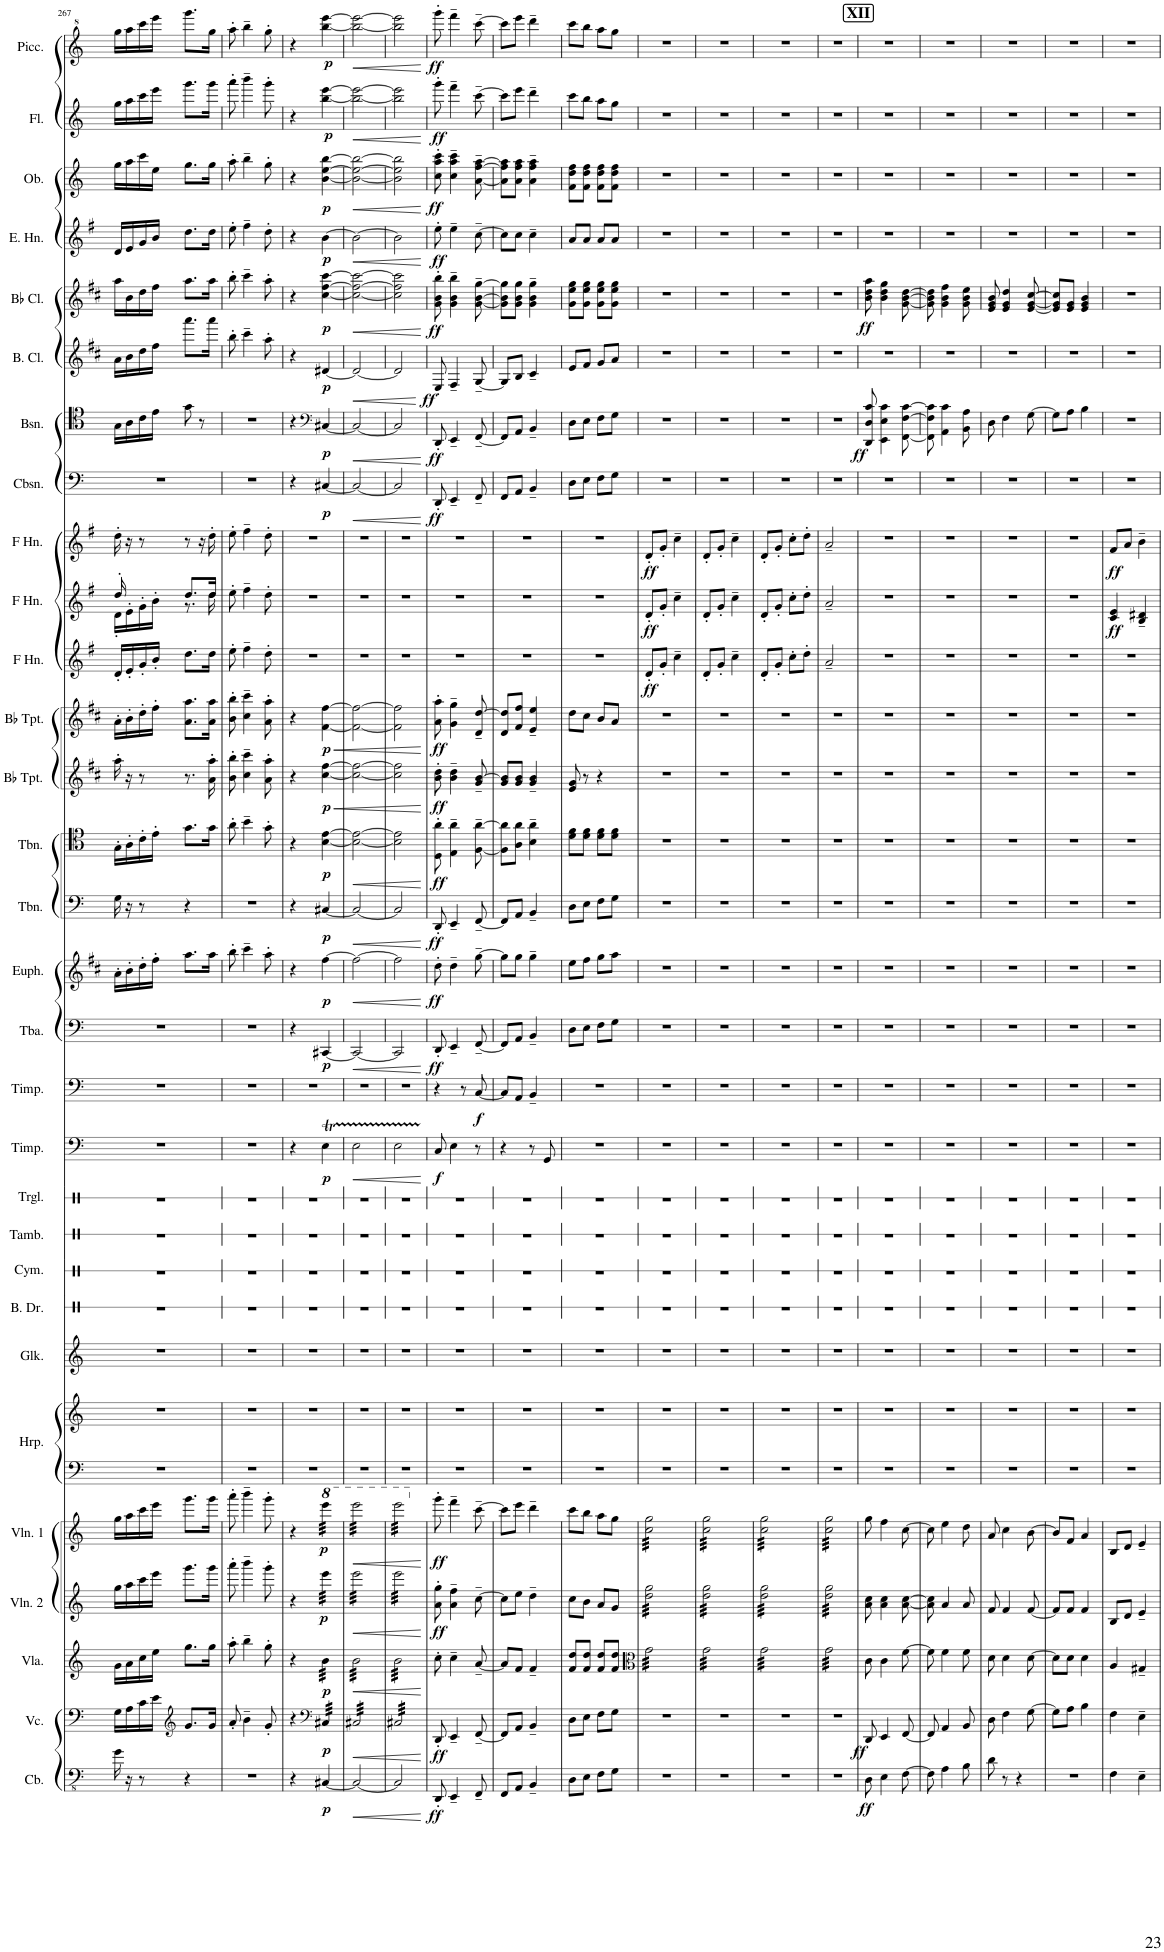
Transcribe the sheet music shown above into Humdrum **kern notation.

**kern	**dynam	**kern	**dynam	**kern	**dynam	**kern	**dynam	**kern	**dynam	**kern	**kern	**kern	**kern	**kern	**kern	**kern	**kern	**dynam	**kern	**dynam	**kern	**dynam	**kern	**dynam	**kern	**dynam	**kern	**dynam	**kern	**dynam	**kern	**dynam	**kern	**dynam	**kern	**dynam	**kern	**dynam	**kern	**dynam	**kern	**dynam	**kern	**dynam	**kern	**dynam	**kern	**dynam	**kern	**dynam	**kern	**dynam	**kern	**dynam
*part30	*part30	*part29	*part29	*part28	*part28	*part27	*part27	*part26	*part26	*part25	*part25	*part24	*part23	*part22	*part21	*part20	*part19	*part19	*part18	*part18	*part17	*part17	*part16	*part16	*part15	*part15	*part14	*part14	*part13	*part13	*part12	*part12	*part11	*part11	*part10	*part10	*part9	*part9	*part8	*part8	*part7	*part7	*part6	*part6	*part5	*part5	*part4	*part4	*part3	*part3	*part2	*part2	*part1	*part1
*staff31	*staff31	*staff30	*staff30	*staff29	*staff29	*staff28	*staff28	*staff27	*staff27	*staff26	*staff25	*staff24	*staff23	*staff22	*staff21	*staff20	*staff19	*staff19	*staff18	*staff18	*staff17	*staff17	*staff16	*staff16	*staff15	*staff15	*staff14	*staff14	*staff13	*staff13	*staff12	*staff12	*staff11	*staff11	*staff10	*staff10	*staff9	*staff9	*staff8	*staff8	*staff7	*staff7	*staff6	*staff6	*staff5	*staff5	*staff4	*staff4	*staff3	*staff3	*staff2	*staff2	*staff1	*staff1
*I"Contrabass	*	*I"Violoncellos	*	*I"Violas	*	*I"Violins 2	*	*I"Violins 1	*	*I"Harps	*	*I"Glockenspiel	*I"Bass Drum	*I"Cymbal	*I"Tambourine	*I"Triangle	*I"Timpani	*	*I"Timpani	*	*I"Tuba	*	*I"Euphonium	*	*I"Bass Trombone	*	*I"Tenor Trombones	*	*I"Bb Trumpet III IV	*	*I"Bb Trumpet I II	*	*I"F Horn V VI	*	*I"F Horn III IV	*	*I"F Horn I II	*	*I"Contrabassoon	*	*I"Bassoons	*	*I"Bass Clarinet	*	*I"Bb Clarinets	*	*I"English Horn	*	*I"Oboes	*	*I"Flutes	*	*I"Piccolos	*
*I'Cb.	*	*I'Vc.	*	*I'Vla.	*	*I'Vln. 2	*	*I'Vln. 1	*	*I'Hrp.	*	*I'Glk.	*I'B. Dr.	*I'Cym.	*I'Tamb.	*I'Trgl.	*I'Timp.	*	*I'Timp.	*	*I'Tba.	*	*I'Euph.	*	*I'Tbn.	*	*I'Tbn.	*	*I'Bb Tpt.	*	*I'Bb Tpt.	*	*I'F Hn.	*	*I'F Hn.	*	*I'F Hn.	*	*I'Cbsn.	*	*I'Bsn.	*	*I'B. Cl.	*	*I'Bb Cl.	*	*I'E. Hn.	*	*I'Ob.	*	*I'Fl.	*	*I'Picc.	*
!!LO:PB:g=z
*clefFv4	*	*clefF4	*	*clefG2	*	*clefG2	*	*clefG2	*	*clefF4	*clefG2	*clefG2	*clefX	*clefX	*clefX	*clefX	*clefF4	*	*clefF4	*	*clefF4	*	*clefG2	*	*clefF4	*	*clefC4	*	*clefG2	*	*clefG2	*	*clefG2	*	*clefG2	*	*clefG2	*	*clefF4	*	*clefC4	*	*clefG2	*	*clefG2	*	*clefG2	*	*clefG2	*	*clefG2	*	*clefG^2	*
*Trd7c12	*	*	*	*	*	*	*	*	*	*	*	*Trd-14c-24	*	*	*	*	*	*	*	*	*	*	*Trd8c14	*	*	*	*	*	*Trd1c2	*	*Trd1c2	*	*Trd4c7	*	*Trd4c7	*	*Trd4c7	*	*Trd7c12	*	*	*	*Trd8c14	*	*Trd1c2	*	*Trd4c7	*	*	*	*	*	*Trd-7c-12	*
*k[]	*	*k[]	*	*k[]	*	*k[]	*	*k[]	*	*k[]	*k[]	*k[]	*k[]	*k[]	*k[]	*k[]	*k[]	*	*k[]	*	*k[]	*	*k[f#c#]	*	*k[]	*	*k[]	*	*k[f#c#]	*	*k[f#c#]	*	*k[f#]	*	*k[f#]	*	*k[f#]	*	*k[]	*	*k[]	*	*k[f#c#]	*	*k[f#c#]	*	*k[f#]	*	*k[]	*	*k[]	*	*k[]	*
*M2/4	*	*M2/4	*	*M2/4	*	*M2/4	*	*M2/4	*	*M2/4	*M2/4	*M2/4	*M2/4	*M2/4	*M2/4	*M2/4	*M2/4	*	*M2/4	*	*M2/4	*	*M2/4	*	*M2/4	*	*M2/4	*	*M2/4	*	*M2/4	*	*M2/4	*	*M2/4	*	*M2/4	*	*M2/4	*	*M2/4	*	*M2/4	*	*M2/4	*	*M2/4	*	*M2/4	*	*M2/4	*	*M2/4	*
=267	=267	=267	=267	=267	=267	=267	=267	=267	=267	=267	=267	=267	=267	=267	=267	=267	=267	=267	=267	=267	=267	=267	=267	=267	=267	=267	=267	=267	=267	=267	=267	=267	=267	=267	=267	=267	=267	=267	=267	=267	=267	=267	=267	=267	=267	=267	=267	=267	=267	=267	=267	=267	=267	=267
*	*	*	*	*	*	*	*	*	*	*	*	*	*	*	*	*	*	*	*	*	*	*	*	*	*	*	*	*	*	*	*	*	*	*	*^	*	*	*	*	*	*	*	*	*	*	*	*	*	*	*	*	*	*	*
16G\	.	16G\LL	.	16g\LL	.	16gg\LL	.	16gg\LL	.	2r	2r	2r	2r	2r	2r	2r	2r	.	2r	.	2r	.	16a'\LL	.	16G\	.	16G'\LL	.	16aa'\	.	16a'\LL	.	16d'/LL	.	16d'\LL	16dd'/	.	16dd'\	.	2r	.	16G\LL	.	16a\LL	.	16aa\LL	.	16d/LL	.	16gg\LL	.	16gg\LL	.	16ggg\LL	.
16r	.	16A\	.	16a\	.	16aa\	.	16aa\	.	.	.	.	.	.	.	.	.	.	.	.	.	.	16b'\	.	16r	.	16A'\	.	16r	.	16b'\	.	16e'/	.	16e'\	8.ryy	.	16r	.	.	.	16A\	.	16b\	.	16b\	.	16e/	.	16aa\	.	16aa\	.	16aaa\	.
8r	.	16c\	.	16cc\	.	16ccc\	.	16ccc\	.	.	.	.	.	.	.	.	.	.	.	.	.	.	16dd'\	.	8r	.	16c'\	.	8r	.	16dd'\	.	16g'/	.	16g'\	.	.	8r	.	.	.	16c\	.	16dd\	.	16dd\	.	16g/	.	16ccc\	.	16ccc\	.	16cccc\	.
.	.	16e\JJ	.	16ee\JJ	.	16eee\JJ	.	16eee\JJ	.	.	.	.	.	.	.	.	.	.	.	.	.	.	16ff#'\JJ	.	.	.	16e'\JJ	.	.	.	16ff#'\JJ	.	16b'/JJ	.	16b'\JJ	.	.	.	.	.	.	16e\JJ	.	16ff#\JJ	.	16ff#\JJ	.	16b/JJ	.	16ee\JJ	.	16eee\JJ	.	16eeee\JJ	.
*	*	*clefG2	*	*	*	*	*	*	*	*	*	*	*	*	*	*	*	*	*	*	*	*	*	*	*	*	*	*	*	*	*	*	*	*	*	*	*	*	*	*	*	*	*	*	*	*	*	*	*	*	*	*	*	*	*
4r	.	8.g/L	.	8.gg\L	.	8.ggg\L	.	8.ggg\L	.	.	.	.	.	.	.	.	.	.	.	.	.	.	8.aa\L	.	4r	.	8.g\L	.	8.r	.	8.a\ 8.aa\L	.	8.dd\L	.	8.dd/L	8.r	.	8r	.	.	.	8g\	.	8.aaa\L	.	8.aa\L	.	8.dd\L	.	8.gg\L	.	8.ggg\L	.	8.gggg\L	.
.	.	.	.	.	.	.	.	.	.	.	.	.	.	.	.	.	.	.	.	.	.	.	.	.	.	.	.	.	.	.	.	.	.	.	.	.	.	16r	.	.	.	8r	.	.	.	.	.	.	.	.	.	.	.	.	.
.	.	16g/Jk	.	16gg\Jk	.	16ggg\Jk	.	16ggg\Jk	.	.	.	.	.	.	.	.	.	.	.	.	.	.	16aa\Jk	.	.	.	16g\Jk	.	16a\' 16aa\'	.	16a\ 16aa\Jk	.	16dd\Jk	.	16dd/Jk	16dd\	.	16dd'\	.	.	.	.	.	16aaa\Jk	.	16aa\Jk	.	16dd\Jk	.	16gg\Jk	.	16ggg\Jk	.	16ggg\Jk	.
*	*	*	*	*	*	*	*	*	*	*	*	*	*	*	*	*	*	*	*	*	*	*	*	*	*	*	*	*	*	*	*	*	*	*	*v	*v	*	*	*	*	*	*	*	*	*	*	*	*	*	*	*	*	*	*	*
=268	=268	=268	=268	=268	=268	=268	=268	=268	=268	=268	=268	=268	=268	=268	=268	=268	=268	=268	=268	=268	=268	=268	=268	=268	=268	=268	=268	=268	=268	=268	=268	=268	=268	=268	=268	=268	=268	=268	=268	=268	=268	=268	=268	=268	=268	=268	=268	=268	=268	=268	=268	=268	=268	=268
2r	.	8a'/	.	8aa'\	.	8aaa'\	.	8aaa'\	.	2r	2r	2r	2r	2r	2r	2r	2r	.	2r	.	2r	.	8bb'\	.	2r	.	8a'\	.	8b\' 8bb\'	.	8b\' 8bb\'	.	8ee'\	.	8ee'\	.	8ee'\	.	2r	.	2r	.	8bb'\	.	8bb'\	.	8ee'\	.	8aa'\	.	8aaa'\	.	8aaa'\	.
.	.	4b~\	.	4bb~\	.	4bbb~\	.	4bbb~\	.	.	.	.	.	.	.	.	.	.	.	.	.	.	4ccc#~\	.	.	.	4b~\	.	4cc#\~ 4ccc#\~	.	4cc#\~ 4ccc#\~	.	4ff#~\	.	4ff#~\	.	4ff#~\	.	.	.	.	.	4ccc#~\	.	4ccc#~\	.	4ff#~\	.	4bb~\	.	4bbb~\	.	4bbb~\	.
.	.	8g'/	.	8gg'\	.	8ggg'\	.	8ggg'\	.	.	.	.	.	.	.	.	.	.	.	.	.	.	8aa'\	.	.	.	8g'\	.	8a\' 8aa\'	.	8a\' 8aa\'	.	8dd'\	.	8dd'\	.	8dd'\	.	.	.	.	.	8aa'\	.	8aa'\	.	8dd'\	.	8gg'\	.	8ggg'\	.	8ggg'\	.
=269	=269	=269	=269	=269	=269	=269	=269	=269	=269	=269	=269	=269	=269	=269	=269	=269	=269	=269	=269	=269	=269	=269	=269	=269	=269	=269	=269	=269	=269	=269	=269	=269	=269	=269	=269	=269	=269	=269	=269	=269	=269	=269	=269	=269	=269	=269	=269	=269	=269	=269	=269	=269	=269	=269
4r	.	4r	.	4r	.	4r	.	4r	.	2r	2r	2r	2r	2r	2r	2r	4r	.	2r	.	4r	.	4r	.	4r	.	4r	.	4r	.	4r	.	2r	.	2r	.	2r	.	4r	.	4r	.	4r	.	4r	.	4r	.	4r	.	4r	.	4r	.
*	*	*clefF4	*	*	*	*	*	*	*	*	*	*	*	*	*	*	*	*	*	*	*	*	*	*	*	*	*	*	*	*	*	*	*	*	*	*	*	*	*	*	*clefF4	*	*	*	*	*	*	*	*	*	*	*	*	*
*	*	*	*	*	*	*	*	*8va	*	*	*	*	*	*	*	*	*	*	*	*	*	*	*	*	*	*	*	*	*	*	*	*	*	*	*	*	*	*	*	*	*	*	*	*	*	*	*	*	*	*	*	*	*	*
!	!LO:DY:b	!	!LO:DY:b	!	!LO:DY:b	!	!LO:DY:b	!	!LO:DY:b	!	!	!	!	!	!	!	!	!LO:DY:b	!	!	!	!LO:DY:b	!	!LO:DY:b	!	!LO:DY:b	!	!LO:DY:b	!	!LO:HP:b	!	!LO:HP:b	!	!	!	!	!	!	!	!	!	!	!	!	!	!	!	!	!	!	!	!	!	!
!	!	!	!	!	!	!	!	!	!	!	!	!	!	!	!	!	!	!	!	!	!	!	!	!	!	!	!	!	!	!LO:DY:n=1:b	!	!LO:DY:n=1:b	!	!	!	!	!	!	!	!LO:DY:b	!	!LO:DY:b	!	!LO:DY:b	!	!LO:DY:b	!	!LO:DY:b	!	!LO:DY:b	!	!LO:DY:b	!	!LO:DY:b
*	*	*tremolo	*	*	*	*	*	*	*	*	*	*	*	*	*	*	*	*	*	*	*	*	*	*	*	*	*	*	*	*	*	*	*	*	*	*	*	*	*	*	*	*	*	*	*	*	*	*	*	*	*	*	*	*
*	*	*	*	*tremolo	*	*	*	*	*	*	*	*	*	*	*	*	*	*	*	*	*	*	*	*	*	*	*	*	*	*	*	*	*	*	*	*	*	*	*	*	*	*	*	*	*	*	*	*	*	*	*	*	*	*
*	*	*	*	*	*	*tremolo	*	*	*	*	*	*	*	*	*	*	*	*	*	*	*	*	*	*	*	*	*	*	*	*	*	*	*	*	*	*	*	*	*	*	*	*	*	*	*	*	*	*	*	*	*	*	*	*
*	*	*	*	*	*	*	*	*tremolo	*	*	*	*	*	*	*	*	*	*	*	*	*	*	*	*	*	*	*	*	*	*	*	*	*	*	*	*	*	*	*	*	*	*	*	*	*	*	*	*	*	*	*	*	*	*
[4CC#X/	p	32C#X/LLL	p	32b\LLL	p	32eee\LLL	p	32eeee\LLL	p	.	.	.	.	.	.	.	4Et\	p	.	.	[4CC#X/	p	[4ff#\	p	[4C#X/	p	[4B\ [4e\	p	[4cc#\ [4ff#\	< p	[4f#\ [4ff#\	< p	.	.	.	.	.	.	[4C#X/	p	[4C#X/	p	[4d#X/	p	[4cc#\ [4ff#\ [4ccc#\	p	[4b\	p	[4b\ [4ee\ [4bb\	p	[4bb\ [4eee\	p	[4bbb\ [4eeee\	p
.	.	32C#X/	.	32b\	.	32eee\	.	32eeee\	.	.	.	.	.	.	.	.	.	.	.	.	.	.	.	.	.	.	.	.	.	.	.	.	.	.	.	.	.	.	.	.	.	.	.	.	.	.	.	.	.	.	.	.	.	.
.	.	32C#X/	.	32b\	.	32eee\	.	32eeee\	.	.	.	.	.	.	.	.	.	.	.	.	.	.	.	.	.	.	.	.	.	.	.	.	.	.	.	.	.	.	.	.	.	.	.	.	.	.	.	.	.	.	.	.	.	.
.	.	32C#X/	.	32b\	.	32eee\	.	32eeee\	.	.	.	.	.	.	.	.	.	.	.	.	.	.	.	.	.	.	.	.	.	.	.	.	.	.	.	.	.	.	.	.	.	.	.	.	.	.	.	.	.	.	.	.	.	.
.	.	32C#X/	.	32b\	.	32eee\	.	32eeee\	.	.	.	.	.	.	.	.	.	.	.	.	.	.	.	.	.	.	.	.	.	.	.	.	.	.	.	.	.	.	.	.	.	.	.	.	.	.	.	.	.	.	.	.	.	.
.	.	32C#X/	.	32b\	.	32eee\	.	32eeee\	.	.	.	.	.	.	.	.	.	.	.	.	.	.	.	.	.	.	.	.	.	.	.	.	.	.	.	.	.	.	.	.	.	.	.	.	.	.	.	.	.	.	.	.	.	.
.	.	32C#X/	.	32b\	.	32eee\	.	32eeee\	.	.	.	.	.	.	.	.	.	.	.	.	.	.	.	.	.	.	.	.	.	.	.	.	.	.	.	.	.	.	.	.	.	.	.	.	.	.	.	.	.	.	.	.	.	.
.	.	32C#X/JJJ	.	32b\JJJ	.	32eee\JJJ	.	32eeee\JJJ	.	.	.	.	.	.	.	.	.	.	.	.	.	.	.	.	.	.	.	.	.	.	.	.	.	.	.	.	.	.	.	.	.	.	.	.	.	.	.	.	.	.	.	.	.	.
=270	=270	=270	=270	=270	=270	=270	=270	=270	=270	=270	=270	=270	=270	=270	=270	=270	=270	=270	=270	=270	=270	=270	=270	=270	=270	=270	=270	=270	=270	=270	=270	=270	=270	=270	=270	=270	=270	=270	=270	=270	=270	=270	=270	=270	=270	=270	=270	=270	=270	=270	=270	=270	=270	=270
!	!LO:HP:b	!	!LO:HP:b	!	!LO:HP:b	!	!LO:HP:b	!	!LO:HP:b	!	!	!	!	!	!	!	!	!LO:HP:b	!	!	!	!LO:HP:b	!	!LO:HP:b	!	!LO:HP:b	!	!LO:HP:b	!	!	!	!	!	!	!	!	!	!	!	!LO:HP:b	!	!LO:HP:b	!	!LO:HP:b	!	!LO:HP:b	!	!LO:HP:b	!	!LO:HP:b	!	!LO:HP:b	!	!LO:HP:b
2CC#/_	<	32C#X/LLL	<	32b\LLL	<	32eee\LLL	<	32eeee\LLL	<	2r	2r	2r	2r	2r	2r	2r	2E\	<	2r	.	2CC#/_	<	2ff#\_	<	2C#/_	<	2B\_ 2e\_	<	2cc#\_ 2ff#\_	.	2f#\_ 2ff#\_	.	2r	.	2r	.	2r	.	2C#/_	<	2C#/_	<	2d#/_	<	2cc#\_ 2ff#\_ 2ccc#\_	<	2b\_	<	2b\_ 2ee\_ 2bb\_	<	2bb\_ 2eee\_	<	2bbb\_ 2eeee\_	<
.	.	32C#X/	.	32b\	.	32eee\	.	32eeee\	.	.	.	.	.	.	.	.	.	.	.	.	.	.	.	.	.	.	.	.	.	.	.	.	.	.	.	.	.	.	.	.	.	.	.	.	.	.	.	.	.	.	.	.	.	.
.	.	32C#X/	.	32b\	.	32eee\	.	32eeee\	.	.	.	.	.	.	.	.	.	.	.	.	.	.	.	.	.	.	.	.	.	.	.	.	.	.	.	.	.	.	.	.	.	.	.	.	.	.	.	.	.	.	.	.	.	.
.	.	32C#X/	.	32b\	.	32eee\	.	32eeee\	.	.	.	.	.	.	.	.	.	.	.	.	.	.	.	.	.	.	.	.	.	.	.	.	.	.	.	.	.	.	.	.	.	.	.	.	.	.	.	.	.	.	.	.	.	.
.	.	32C#X/	.	32b\	.	32eee\	.	32eeee\	.	.	.	.	.	.	.	.	.	.	.	.	.	.	.	.	.	.	.	.	.	.	.	.	.	.	.	.	.	.	.	.	.	.	.	.	.	.	.	.	.	.	.	.	.	.
.	.	32C#X/	.	32b\	.	32eee\	.	32eeee\	.	.	.	.	.	.	.	.	.	.	.	.	.	.	.	.	.	.	.	.	.	.	.	.	.	.	.	.	.	.	.	.	.	.	.	.	.	.	.	.	.	.	.	.	.	.
.	.	32C#X/	.	32b\	.	32eee\	.	32eeee\	.	.	.	.	.	.	.	.	.	.	.	.	.	.	.	.	.	.	.	.	.	.	.	.	.	.	.	.	.	.	.	.	.	.	.	.	.	.	.	.	.	.	.	.	.	.
.	.	32C#X/	.	32b\	.	32eee\	.	32eeee\	.	.	.	.	.	.	.	.	.	.	.	.	.	.	.	.	.	.	.	.	.	.	.	.	.	.	.	.	.	.	.	.	.	.	.	.	.	.	.	.	.	.	.	.	.	.
.	.	32C#X/	.	32b\	.	32eee\	.	32eeee\	.	.	.	.	.	.	.	.	.	.	.	.	.	.	.	.	.	.	.	.	.	.	.	.	.	.	.	.	.	.	.	.	.	.	.	.	.	.	.	.	.	.	.	.	.	.
.	.	32C#X/	.	32b\	.	32eee\	.	32eeee\	.	.	.	.	.	.	.	.	.	.	.	.	.	.	.	.	.	.	.	.	.	.	.	.	.	.	.	.	.	.	.	.	.	.	.	.	.	.	.	.	.	.	.	.	.	.
.	.	32C#X/	.	32b\	.	32eee\	.	32eeee\	.	.	.	.	.	.	.	.	.	.	.	.	.	.	.	.	.	.	.	.	.	.	.	.	.	.	.	.	.	.	.	.	.	.	.	.	.	.	.	.	.	.	.	.	.	.
.	.	32C#X/	.	32b\	.	32eee\	.	32eeee\	.	.	.	.	.	.	.	.	.	.	.	.	.	.	.	.	.	.	.	.	.	.	.	.	.	.	.	.	.	.	.	.	.	.	.	.	.	.	.	.	.	.	.	.	.	.
.	.	32C#X/	.	32b\	.	32eee\	.	32eeee\	.	.	.	.	.	.	.	.	.	.	.	.	.	.	.	.	.	.	.	.	.	.	.	.	.	.	.	.	.	.	.	.	.	.	.	.	.	.	.	.	.	.	.	.	.	.
.	.	32C#X/	.	32b\	.	32eee\	.	32eeee\	.	.	.	.	.	.	.	.	.	.	.	.	.	.	.	.	.	.	.	.	.	.	.	.	.	.	.	.	.	.	.	.	.	.	.	.	.	.	.	.	.	.	.	.	.	.
.	.	32C#X/	.	32b\	.	32eee\	.	32eeee\	.	.	.	.	.	.	.	.	.	.	.	.	.	.	.	.	.	.	.	.	.	.	.	.	.	.	.	.	.	.	.	.	.	.	.	.	.	.	.	.	.	.	.	.	.	.
.	.	32C#X/JJJ	.	32b\JJJ	.	32eee\JJJ	.	32eeee\JJJ	.	.	.	.	.	.	.	.	.	.	.	.	.	.	.	.	.	.	.	.	.	.	.	.	.	.	.	.	.	.	.	.	.	.	.	.	.	.	.	.	.	.	.	.	.	.
=271	=271	=271	=271	=271	=271	=271	=271	=271	=271	=271	=271	=271	=271	=271	=271	=271	=271	=271	=271	=271	=271	=271	=271	=271	=271	=271	=271	=271	=271	=271	=271	=271	=271	=271	=271	=271	=271	=271	=271	=271	=271	=271	=271	=271	=271	=271	=271	=271	=271	=271	=271	=271	=271	=271
2CC#/]	.	32C#X/LLL	.	32b\LLL	.	32eee\LLL	.	32eeee\LLL	.	2r	2r	2r	2r	2r	2r	2r	2ETTT\	.	2r	.	2CC#/]	.	2ff#\]	.	2C#/]	.	2B\] 2e\]	.	2cc#\] 2ff#\]	.	2f#\] 2ff#\]	.	2r	.	2r	.	2r	.	2C#/]	.	2C#/]	.	2d#/]	.	2cc#\] 2ff#\] 2ccc#\]	.	2b\]	.	2b\] 2ee\] 2bb\]	.	2bb\] 2eee\]	.	2bbb\] 2eeee\]	.
.	.	32C#X/	.	32b\	.	32eee\	.	32eeee\	.	.	.	.	.	.	.	.	.	.	.	.	.	.	.	.	.	.	.	.	.	.	.	.	.	.	.	.	.	.	.	.	.	.	.	.	.	.	.	.	.	.	.	.	.	.
.	.	32C#X/	.	32b\	.	32eee\	.	32eeee\	.	.	.	.	.	.	.	.	.	.	.	.	.	.	.	.	.	.	.	.	.	.	.	.	.	.	.	.	.	.	.	.	.	.	.	.	.	.	.	.	.	.	.	.	.	.
.	.	32C#X/	.	32b\	.	32eee\	.	32eeee\	.	.	.	.	.	.	.	.	.	.	.	.	.	.	.	.	.	.	.	.	.	.	.	.	.	.	.	.	.	.	.	.	.	.	.	.	.	.	.	.	.	.	.	.	.	.
.	.	32C#X/	.	32b\	.	32eee\	.	32eeee\	.	.	.	.	.	.	.	.	.	.	.	.	.	.	.	.	.	.	.	.	.	.	.	.	.	.	.	.	.	.	.	.	.	.	.	.	.	.	.	.	.	.	.	.	.	.
.	.	32C#X/	.	32b\	.	32eee\	.	32eeee\	.	.	.	.	.	.	.	.	.	.	.	.	.	.	.	.	.	.	.	.	.	.	.	.	.	.	.	.	.	.	.	.	.	.	.	.	.	.	.	.	.	.	.	.	.	.
.	.	32C#X/	.	32b\	.	32eee\	.	32eeee\	.	.	.	.	.	.	.	.	.	.	.	.	.	.	.	.	.	.	.	.	.	.	.	.	.	.	.	.	.	.	.	.	.	.	.	.	.	.	.	.	.	.	.	.	.	.
.	.	32C#X/	.	32b\	.	32eee\	.	32eeee\	.	.	.	.	.	.	.	.	.	.	.	.	.	.	.	.	.	.	.	.	.	.	.	.	.	.	.	.	.	.	.	.	.	.	.	.	.	.	.	.	.	.	.	.	.	.
.	.	32C#X/	.	32b\	.	32eee\	.	32eeee\	.	.	.	.	.	.	.	.	.	.	.	.	.	.	.	.	.	.	.	.	.	.	.	.	.	.	.	.	.	.	.	.	.	.	.	.	.	.	.	.	.	.	.	.	.	.
.	.	32C#X/	.	32b\	.	32eee\	.	32eeee\	.	.	.	.	.	.	.	.	.	.	.	.	.	.	.	.	.	.	.	.	.	.	.	.	.	.	.	.	.	.	.	.	.	.	.	.	.	.	.	.	.	.	.	.	.	.
.	.	32C#X/	.	32b\	.	32eee\	.	32eeee\	.	.	.	.	.	.	.	.	.	.	.	.	.	.	.	.	.	.	.	.	.	.	.	.	.	.	.	.	.	.	.	.	.	.	.	.	.	.	.	.	.	.	.	.	.	.
.	.	32C#X/	.	32b\	.	32eee\	.	32eeee\	.	.	.	.	.	.	.	.	.	.	.	.	.	.	.	.	.	.	.	.	.	.	.	.	.	.	.	.	.	.	.	.	.	.	.	.	.	.	.	.	.	.	.	.	.	.
.	.	32C#X/	.	32b\	.	32eee\	.	32eeee\	.	.	.	.	.	.	.	.	.	.	.	.	.	.	.	.	.	.	.	.	.	.	.	.	.	.	.	.	.	.	.	.	.	.	.	.	.	.	.	.	.	.	.	.	.	.
.	.	32C#X/	.	32b\	.	32eee\	.	32eeee\	.	.	.	.	.	.	.	.	.	.	.	.	.	.	.	.	.	.	.	.	.	.	.	.	.	.	.	.	.	.	.	.	.	.	.	.	.	.	.	.	.	.	.	.	.	.
.	.	32C#X/	.	32b\	.	32eee\	.	32eeee\	.	.	.	.	.	.	.	.	.	.	.	.	.	.	.	.	.	.	.	.	.	.	.	.	.	.	.	.	.	.	.	.	.	.	.	.	.	.	.	.	.	.	.	.	.	.
.	.	32C#X/JJJ	.	32b\JJJ	.	32eee\JJJ	.	32eeee\JJJ	.	.	.	.	.	.	.	.	.	.	.	.	.	.	.	.	.	.	.	.	.	.	.	.	.	.	.	.	.	.	.	.	.	.	.	.	.	.	.	.	.	.	.	.	.	.
*	*	*	*	*	*	*	*	*Xtremolo	*	*	*	*	*	*	*	*	*	*	*	*	*	*	*	*	*	*	*	*	*	*	*	*	*	*	*	*	*	*	*	*	*	*	*	*	*	*	*	*	*	*	*	*	*	*
*	*	*	*	*	*	*Xtremolo	*	*	*	*	*	*	*	*	*	*	*	*	*	*	*	*	*	*	*	*	*	*	*	*	*	*	*	*	*	*	*	*	*	*	*	*	*	*	*	*	*	*	*	*	*	*	*	*
*	*	*	*	*Xtremolo	*	*	*	*	*	*	*	*	*	*	*	*	*	*	*	*	*	*	*	*	*	*	*	*	*	*	*	*	*	*	*	*	*	*	*	*	*	*	*	*	*	*	*	*	*	*	*	*	*	*
*	*	*Xtremolo	*	*	*	*	*	*	*	*	*	*	*	*	*	*	*	*	*	*	*	*	*	*	*	*	*	*	*	*	*	*	*	*	*	*	*	*	*	*	*	*	*	*	*	*	*	*	*	*	*	*	*	*
.	[	.	[	.	[	.	[	.	[	.	.	.	.	.	.	.	.	[	.	.	.	[	.	[	.	[	.	[	.	[	.	[	.	.	.	.	.	.	.	[	.	[	.	[	.	[	.	[	.	[	.	[	.	[
=272	=272	=272	=272	=272	=272	=272	=272	=272	=272	=272	=272	=272	=272	=272	=272	=272	=272	=272	=272	=272	=272	=272	=272	=272	=272	=272	=272	=272	=272	=272	=272	=272	=272	=272	=272	=272	=272	=272	=272	=272	=272	=272	=272	=272	=272	=272	=272	=272	=272	=272	=272	=272	=272	=272
*	*	*	*	*	*	*	*	*X8va	*	*	*	*	*	*	*	*	*	*	*	*	*	*	*	*	*	*	*	*	*	*	*	*	*	*	*	*	*	*	*	*	*	*	*	*	*	*	*	*	*	*	*	*	*	*
!	!LO:DY:b	!	!LO:DY:b	!	!	!	!LO:DY:b	!	!LO:DY:b	!	!	!	!	!	!	!	!	!LO:DY:b	!	!	!	!LO:DY:b	!	!LO:DY:b	!	!LO:DY:b	!	!LO:DY:b	!	!LO:DY:b	!	!LO:DY:b	!	!	!	!	!	!	!	!LO:DY:b	!	!LO:DY:b	!	!LO:DY:b	!	!LO:DY:b	!	!LO:DY:b	!	!LO:DY:b	!	!LO:DY:b	!	!LO:DY:b
8DDD'/	ff	8DD'/	ff	8cc'\	.	8a\' 8gg\'	ff	8ggg'\	ff	2r	2r	2r	2r	2r	2r	2r	8C/	f	4r	.	8DD'/	ff	8dd'\	ff	8DD'/	ff	8D\' 8a\'	ff	8b\' 8dd\'	ff	8a\' 8aa\'	ff	2r	.	2r	.	2r	.	8DD'/	ff	8DD'/	ff	8E'/	ff	8g\' 8b\' 8bb\'	ff	8ee'\	ff	8cc\' 8aa\' 8ccc\'	ff	8ggg'\	ff	8gggg'\	ff
4EEE~/	.	4EE~/	.	4cc~\	.	4a\~ 4ff\~	.	4fff~\	.	.	.	.	.	.	.	.	4E\	.	.	.	4EE~/	.	4dd~\	.	4EE~/	.	4E\~ 4a\~	.	4b\~ 4dd\~	.	4g\~ 4gg\~	.	.	.	.	.	.	.	4EE~/	.	4EE~/	.	4F#~/	.	4g\~ 4b\~ 4bb\~	.	4ee~\	.	4cc\~ 4aa\~ 4ccc\~	.	4fff~\	.	4ffff~\	.
.	.	.	.	.	.	.	.	.	.	.	.	.	.	.	.	.	.	.	8r	.	.	.	.	.	.	.	.	.	.	.	.	.	.	.	.	.	.	.	.	.	.	.	.	.	.	.	.	.	.	.	.	.	.	.
!	!	!	!	!	!	!	!	!	!	!	!	!	!	!	!	!	!	!	!	!LO:DY:b	!	!	!	!	!	!	!	!	!	!	!	!	!	!	!	!	!	!	!	!	!	!	!	!	!	!	!	!	!	!	!	!	!	!
8FFF~/	.	[8FF~/	.	[8a~/	.	[8cc~\	.	[8ccc~\	.	.	.	.	.	.	.	.	8r	.	[8C/	f	[8FF~/	.	[8gg~\	.	[8FF~/	.	[8F\~ [8a\~	.	8g/~ [8b/~	.	8d/~ [8dd/~	.	.	.	.	.	.	.	8FF~/	.	[8FF~/	.	[8G~/	.	[8g\~ [8b\~ [8gg\~	.	[8cc~\	.	[8a\~ [8ff\~ [8aa\~	.	[8ccc~\	.	[8cccc~\	.
=273	=273	=273	=273	=273	=273	=273	=273	=273	=273	=273	=273	=273	=273	=273	=273	=273	=273	=273	=273	=273	=273	=273	=273	=273	=273	=273	=273	=273	=273	=273	=273	=273	=273	=273	=273	=273	=273	=273	=273	=273	=273	=273	=273	=273	=273	=273	=273	=273	=273	=273	=273	=273	=273	=273
8FFF/L	.	8FF/L]	.	8a/L]	.	8cc\L]	.	8ccc\L]	.	2r	2r	2r	2r	2r	2r	2r	4r	.	8C/L]	.	8FF/L]	.	8gg\L]	.	8FF/L]	.	8F\] 8a\]L	.	8g/ 8b/]L	.	8d/ 8dd/]L	.	2r	.	2r	.	2r	.	8FF/L	.	8FF/L]	.	8G/L]	.	8g\] 8b\] 8gg\]L	.	8cc\L]	.	8a\] 8ff\] 8aa\]L	.	8ccc\L]	.	8cccc\L]	.
8AAA/J	.	8AA/J	.	8f/J	.	8ee\J	.	8eee\J	.	.	.	.	.	.	.	.	.	.	8AA/J	.	8AA/J	.	8gg\J	.	8AA/J	.	8A\ 8a\J	.	8g/ 8b/J	.	8f#/ 8ff#/J	.	.	.	.	.	.	.	8AA/J	.	8AA/J	.	8B/J	.	8g\ 8b\ 8gg\J	.	8cc\J	.	8a\ 8ff\ 8aa\J	.	8eee\J	.	8eeee\J	.
4BBB~/	.	4BB~/	.	4f~/	.	4dd~\	.	4ddd~\	.	.	.	.	.	.	.	.	8r	.	4BB~/	.	4BB~/	.	4gg~\	.	4BB~/	.	4B\~ 4a\~	.	4g/~ 4b/~	.	4e/~ 4ee/~	.	.	.	.	.	.	.	4BB~/	.	4BB~/	.	4c#~/	.	4g\~ 4b\~ 4gg\~	.	4cc~\	.	4a\~ 4ff\~ 4aa\~	.	4ddd~\	.	4dddd~\	.
.	.	.	.	.	.	.	.	.	.	.	.	.	.	.	.	.	8GG/	.	.	.	.	.	.	.	.	.	.	.	.	.	.	.	.	.	.	.	.	.	.	.	.	.	.	.	.	.	.	.	.	.	.	.	.	.
=274	=274	=274	=274	=274	=274	=274	=274	=274	=274	=274	=274	=274	=274	=274	=274	=274	=274	=274	=274	=274	=274	=274	=274	=274	=274	=274	=274	=274	=274	=274	=274	=274	=274	=274	=274	=274	=274	=274	=274	=274	=274	=274	=274	=274	=274	=274	=274	=274	=274	=274	=274	=274	=274	=274
8DD\L	.	8D\L	.	8f/ 8dd/L	.	8cc\L	.	8ccc\L	.	2r	2r	2r	2r	2r	2r	2r	2r	.	2r	.	8D\L	.	8ee\L	.	8D\L	.	8d\ 8f\L	.	8e/ 8g/	.	8dd\L	.	2r	.	2r	.	2r	.	8D\L	.	8D\L	.	8e/L	.	8g\ 8ee\ 8gg\L	.	8a/L	.	8f\ 8dd\ 8ff\L	.	8ccc\L	.	8cccc\L	.
8EE\J	.	8E\J	.	8f/ 8dd/J	.	8b\J	.	8bb\J	.	.	.	.	.	.	.	.	.	.	.	.	8E\J	.	8ff#\J	.	8E\J	.	8d\ 8f\J	.	8r	.	8cc#\J	.	.	.	.	.	.	.	8E\J	.	8E\J	.	8f#/J	.	8g\ 8ee\ 8gg\J	.	8a/J	.	8f\ 8dd\ 8ff\J	.	8bb\J	.	8bbb\J	.
8FF\L	.	8F\L	.	8f/ 8dd/L	.	8a/L	.	8aa\L	.	.	.	.	.	.	.	.	.	.	.	.	8F\L	.	8gg\L	.	8F\L	.	8d\ 8f\L	.	4r	.	8b/L	.	.	.	.	.	.	.	8F\L	.	8F\L	.	8g/L	.	8g\ 8ee\ 8gg\L	.	8a/L	.	8f\ 8dd\ 8ff\L	.	8aa\L	.	8aaa\L	.
8GG\J	.	8G\J	.	8f/ 8dd/J	.	8g/J	.	8gg\J	.	.	.	.	.	.	.	.	.	.	.	.	8G\J	.	8aa\J	.	8G\J	.	8d\ 8f\J	.	.	.	8a/J	.	.	.	.	.	.	.	8G\J	.	8G\J	.	8a/J	.	8g\ 8ee\ 8gg\J	.	8a/J	.	8f\ 8dd\ 8ff\J	.	8gg\J	.	8ggg\J	.
=275	=275	=275	=275	=275	=275	=275	=275	=275	=275	=275	=275	=275	=275	=275	=275	=275	=275	=275	=275	=275	=275	=275	=275	=275	=275	=275	=275	=275	=275	=275	=275	=275	=275	=275	=275	=275	=275	=275	=275	=275	=275	=275	=275	=275	=275	=275	=275	=275	=275	=275	=275	=275	=275	=275
*	*	*	*	*clefC3	*	*	*	*	*	*	*	*	*	*	*	*	*	*	*	*	*	*	*	*	*	*	*	*	*	*	*	*	*	*	*	*	*	*	*	*	*	*	*	*	*	*	*	*	*	*	*	*	*	*
!	!	!	!	!	!	!	!	!	!	!	!	!	!	!	!	!	!	!	!	!	!	!	!	!	!	!	!	!	!	!	!	!	!	!LO:DY:b	!	!LO:DY:b	!	!LO:DY:b	!	!	!	!	!	!	!	!	!	!	!	!	!	!	!	!
*	*	*	*	*tremolo	*	*	*	*	*	*	*	*	*	*	*	*	*	*	*	*	*	*	*	*	*	*	*	*	*	*	*	*	*	*	*	*	*	*	*	*	*	*	*	*	*	*	*	*	*	*	*	*	*	*
*	*	*	*	*	*	*tremolo	*	*	*	*	*	*	*	*	*	*	*	*	*	*	*	*	*	*	*	*	*	*	*	*	*	*	*	*	*	*	*	*	*	*	*	*	*	*	*	*	*	*	*	*	*	*	*	*
*	*	*	*	*	*	*	*	*tremolo	*	*	*	*	*	*	*	*	*	*	*	*	*	*	*	*	*	*	*	*	*	*	*	*	*	*	*	*	*	*	*	*	*	*	*	*	*	*	*	*	*	*	*	*	*	*
2r	.	2r	.	32g\LLL	.	32dd\ 32gg\LLL	.	32cc\ 32gg\LLL	.	2r	2r	2r	2r	2r	2r	2r	2r	.	2r	.	2r	.	2r	.	2r	.	2r	.	2r	.	2r	.	8d'/L	ff	8d'/L	ff	8d'/L	ff	2r	.	2r	.	2r	.	2r	.	2r	.	2r	.	2r	.	2r	.
.	.	.	.	32g\	.	32dd\ 32gg\	.	32cc\ 32gg\	.	.	.	.	.	.	.	.	.	.	.	.	.	.	.	.	.	.	.	.	.	.	.	.	.	.	.	.	.	.	.	.	.	.	.	.	.	.	.	.	.	.	.	.	.	.
.	.	.	.	32g\	.	32dd\ 32gg\	.	32cc\ 32gg\	.	.	.	.	.	.	.	.	.	.	.	.	.	.	.	.	.	.	.	.	.	.	.	.	.	.	.	.	.	.	.	.	.	.	.	.	.	.	.	.	.	.	.	.	.	.
.	.	.	.	32g\	.	32dd\ 32gg\	.	32cc\ 32gg\	.	.	.	.	.	.	.	.	.	.	.	.	.	.	.	.	.	.	.	.	.	.	.	.	.	.	.	.	.	.	.	.	.	.	.	.	.	.	.	.	.	.	.	.	.	.
.	.	.	.	32g\	.	32dd\ 32gg\	.	32cc\ 32gg\	.	.	.	.	.	.	.	.	.	.	.	.	.	.	.	.	.	.	.	.	.	.	.	.	8g'/J	.	8g'/J	.	8g'/J	.	.	.	.	.	.	.	.	.	.	.	.	.	.	.	.	.
.	.	.	.	32g\	.	32dd\ 32gg\	.	32cc\ 32gg\	.	.	.	.	.	.	.	.	.	.	.	.	.	.	.	.	.	.	.	.	.	.	.	.	.	.	.	.	.	.	.	.	.	.	.	.	.	.	.	.	.	.	.	.	.	.
.	.	.	.	32g\	.	32dd\ 32gg\	.	32cc\ 32gg\	.	.	.	.	.	.	.	.	.	.	.	.	.	.	.	.	.	.	.	.	.	.	.	.	.	.	.	.	.	.	.	.	.	.	.	.	.	.	.	.	.	.	.	.	.	.
.	.	.	.	32g\	.	32dd\ 32gg\	.	32cc\ 32gg\	.	.	.	.	.	.	.	.	.	.	.	.	.	.	.	.	.	.	.	.	.	.	.	.	.	.	.	.	.	.	.	.	.	.	.	.	.	.	.	.	.	.	.	.	.	.
.	.	.	.	32g\	.	32dd\ 32gg\	.	32cc\ 32gg\	.	.	.	.	.	.	.	.	.	.	.	.	.	.	.	.	.	.	.	.	.	.	.	.	4cc~\	.	4cc~\	.	4cc~\	.	.	.	.	.	.	.	.	.	.	.	.	.	.	.	.	.
.	.	.	.	32g\	.	32dd\ 32gg\	.	32cc\ 32gg\	.	.	.	.	.	.	.	.	.	.	.	.	.	.	.	.	.	.	.	.	.	.	.	.	.	.	.	.	.	.	.	.	.	.	.	.	.	.	.	.	.	.	.	.	.	.
.	.	.	.	32g\	.	32dd\ 32gg\	.	32cc\ 32gg\	.	.	.	.	.	.	.	.	.	.	.	.	.	.	.	.	.	.	.	.	.	.	.	.	.	.	.	.	.	.	.	.	.	.	.	.	.	.	.	.	.	.	.	.	.	.
.	.	.	.	32g\	.	32dd\ 32gg\	.	32cc\ 32gg\	.	.	.	.	.	.	.	.	.	.	.	.	.	.	.	.	.	.	.	.	.	.	.	.	.	.	.	.	.	.	.	.	.	.	.	.	.	.	.	.	.	.	.	.	.	.
.	.	.	.	32g\	.	32dd\ 32gg\	.	32cc\ 32gg\	.	.	.	.	.	.	.	.	.	.	.	.	.	.	.	.	.	.	.	.	.	.	.	.	.	.	.	.	.	.	.	.	.	.	.	.	.	.	.	.	.	.	.	.	.	.
.	.	.	.	32g\	.	32dd\ 32gg\	.	32cc\ 32gg\	.	.	.	.	.	.	.	.	.	.	.	.	.	.	.	.	.	.	.	.	.	.	.	.	.	.	.	.	.	.	.	.	.	.	.	.	.	.	.	.	.	.	.	.	.	.
.	.	.	.	32g\	.	32dd\ 32gg\	.	32cc\ 32gg\	.	.	.	.	.	.	.	.	.	.	.	.	.	.	.	.	.	.	.	.	.	.	.	.	.	.	.	.	.	.	.	.	.	.	.	.	.	.	.	.	.	.	.	.	.	.
.	.	.	.	32g\JJJ	.	32dd\ 32gg\JJJ	.	32cc\ 32gg\JJJ	.	.	.	.	.	.	.	.	.	.	.	.	.	.	.	.	.	.	.	.	.	.	.	.	.	.	.	.	.	.	.	.	.	.	.	.	.	.	.	.	.	.	.	.	.	.
=276	=276	=276	=276	=276	=276	=276	=276	=276	=276	=276	=276	=276	=276	=276	=276	=276	=276	=276	=276	=276	=276	=276	=276	=276	=276	=276	=276	=276	=276	=276	=276	=276	=276	=276	=276	=276	=276	=276	=276	=276	=276	=276	=276	=276	=276	=276	=276	=276	=276	=276	=276	=276	=276	=276
2r	.	2r	.	32g\LLL	.	32dd\ 32gg\LLL	.	32cc\ 32gg\LLL	.	2r	2r	2r	2r	2r	2r	2r	2r	.	2r	.	2r	.	2r	.	2r	.	2r	.	2r	.	2r	.	8d'/L	.	8d'/L	.	8d'/L	.	2r	.	2r	.	2r	.	2r	.	2r	.	2r	.	2r	.	2r	.
.	.	.	.	32g\	.	32dd\ 32gg\	.	32cc\ 32gg\	.	.	.	.	.	.	.	.	.	.	.	.	.	.	.	.	.	.	.	.	.	.	.	.	.	.	.	.	.	.	.	.	.	.	.	.	.	.	.	.	.	.	.	.	.	.
.	.	.	.	32g\	.	32dd\ 32gg\	.	32cc\ 32gg\	.	.	.	.	.	.	.	.	.	.	.	.	.	.	.	.	.	.	.	.	.	.	.	.	.	.	.	.	.	.	.	.	.	.	.	.	.	.	.	.	.	.	.	.	.	.
.	.	.	.	32g\	.	32dd\ 32gg\	.	32cc\ 32gg\	.	.	.	.	.	.	.	.	.	.	.	.	.	.	.	.	.	.	.	.	.	.	.	.	.	.	.	.	.	.	.	.	.	.	.	.	.	.	.	.	.	.	.	.	.	.
.	.	.	.	32g\	.	32dd\ 32gg\	.	32cc\ 32gg\	.	.	.	.	.	.	.	.	.	.	.	.	.	.	.	.	.	.	.	.	.	.	.	.	8g'/J	.	8g'/J	.	8g'/J	.	.	.	.	.	.	.	.	.	.	.	.	.	.	.	.	.
.	.	.	.	32g\	.	32dd\ 32gg\	.	32cc\ 32gg\	.	.	.	.	.	.	.	.	.	.	.	.	.	.	.	.	.	.	.	.	.	.	.	.	.	.	.	.	.	.	.	.	.	.	.	.	.	.	.	.	.	.	.	.	.	.
.	.	.	.	32g\	.	32dd\ 32gg\	.	32cc\ 32gg\	.	.	.	.	.	.	.	.	.	.	.	.	.	.	.	.	.	.	.	.	.	.	.	.	.	.	.	.	.	.	.	.	.	.	.	.	.	.	.	.	.	.	.	.	.	.
.	.	.	.	32g\	.	32dd\ 32gg\	.	32cc\ 32gg\	.	.	.	.	.	.	.	.	.	.	.	.	.	.	.	.	.	.	.	.	.	.	.	.	.	.	.	.	.	.	.	.	.	.	.	.	.	.	.	.	.	.	.	.	.	.
.	.	.	.	32g\	.	32dd\ 32gg\	.	32cc\ 32gg\	.	.	.	.	.	.	.	.	.	.	.	.	.	.	.	.	.	.	.	.	.	.	.	.	4cc~\	.	4cc~\	.	4cc~\	.	.	.	.	.	.	.	.	.	.	.	.	.	.	.	.	.
.	.	.	.	32g\	.	32dd\ 32gg\	.	32cc\ 32gg\	.	.	.	.	.	.	.	.	.	.	.	.	.	.	.	.	.	.	.	.	.	.	.	.	.	.	.	.	.	.	.	.	.	.	.	.	.	.	.	.	.	.	.	.	.	.
.	.	.	.	32g\	.	32dd\ 32gg\	.	32cc\ 32gg\	.	.	.	.	.	.	.	.	.	.	.	.	.	.	.	.	.	.	.	.	.	.	.	.	.	.	.	.	.	.	.	.	.	.	.	.	.	.	.	.	.	.	.	.	.	.
.	.	.	.	32g\	.	32dd\ 32gg\	.	32cc\ 32gg\	.	.	.	.	.	.	.	.	.	.	.	.	.	.	.	.	.	.	.	.	.	.	.	.	.	.	.	.	.	.	.	.	.	.	.	.	.	.	.	.	.	.	.	.	.	.
.	.	.	.	32g\	.	32dd\ 32gg\	.	32cc\ 32gg\	.	.	.	.	.	.	.	.	.	.	.	.	.	.	.	.	.	.	.	.	.	.	.	.	.	.	.	.	.	.	.	.	.	.	.	.	.	.	.	.	.	.	.	.	.	.
.	.	.	.	32g\	.	32dd\ 32gg\	.	32cc\ 32gg\	.	.	.	.	.	.	.	.	.	.	.	.	.	.	.	.	.	.	.	.	.	.	.	.	.	.	.	.	.	.	.	.	.	.	.	.	.	.	.	.	.	.	.	.	.	.
.	.	.	.	32g\	.	32dd\ 32gg\	.	32cc\ 32gg\	.	.	.	.	.	.	.	.	.	.	.	.	.	.	.	.	.	.	.	.	.	.	.	.	.	.	.	.	.	.	.	.	.	.	.	.	.	.	.	.	.	.	.	.	.	.
.	.	.	.	32g\JJJ	.	32dd\ 32gg\JJJ	.	32cc\ 32gg\JJJ	.	.	.	.	.	.	.	.	.	.	.	.	.	.	.	.	.	.	.	.	.	.	.	.	.	.	.	.	.	.	.	.	.	.	.	.	.	.	.	.	.	.	.	.	.	.
=277	=277	=277	=277	=277	=277	=277	=277	=277	=277	=277	=277	=277	=277	=277	=277	=277	=277	=277	=277	=277	=277	=277	=277	=277	=277	=277	=277	=277	=277	=277	=277	=277	=277	=277	=277	=277	=277	=277	=277	=277	=277	=277	=277	=277	=277	=277	=277	=277	=277	=277	=277	=277	=277	=277
2r	.	2r	.	32g\LLL	.	32dd\ 32gg\LLL	.	32cc\ 32gg\LLL	.	2r	2r	2r	2r	2r	2r	2r	2r	.	2r	.	2r	.	2r	.	2r	.	2r	.	2r	.	2r	.	8d'/L	.	8d'/L	.	8d'/L	.	2r	.	2r	.	2r	.	2r	.	2r	.	2r	.	2r	.	2r	.
.	.	.	.	32g\	.	32dd\ 32gg\	.	32cc\ 32gg\	.	.	.	.	.	.	.	.	.	.	.	.	.	.	.	.	.	.	.	.	.	.	.	.	.	.	.	.	.	.	.	.	.	.	.	.	.	.	.	.	.	.	.	.	.	.
.	.	.	.	32g\	.	32dd\ 32gg\	.	32cc\ 32gg\	.	.	.	.	.	.	.	.	.	.	.	.	.	.	.	.	.	.	.	.	.	.	.	.	.	.	.	.	.	.	.	.	.	.	.	.	.	.	.	.	.	.	.	.	.	.
.	.	.	.	32g\	.	32dd\ 32gg\	.	32cc\ 32gg\	.	.	.	.	.	.	.	.	.	.	.	.	.	.	.	.	.	.	.	.	.	.	.	.	.	.	.	.	.	.	.	.	.	.	.	.	.	.	.	.	.	.	.	.	.	.
.	.	.	.	32g\	.	32dd\ 32gg\	.	32cc\ 32gg\	.	.	.	.	.	.	.	.	.	.	.	.	.	.	.	.	.	.	.	.	.	.	.	.	8g'/J	.	8g'/J	.	8g'/J	.	.	.	.	.	.	.	.	.	.	.	.	.	.	.	.	.
.	.	.	.	32g\	.	32dd\ 32gg\	.	32cc\ 32gg\	.	.	.	.	.	.	.	.	.	.	.	.	.	.	.	.	.	.	.	.	.	.	.	.	.	.	.	.	.	.	.	.	.	.	.	.	.	.	.	.	.	.	.	.	.	.
.	.	.	.	32g\	.	32dd\ 32gg\	.	32cc\ 32gg\	.	.	.	.	.	.	.	.	.	.	.	.	.	.	.	.	.	.	.	.	.	.	.	.	.	.	.	.	.	.	.	.	.	.	.	.	.	.	.	.	.	.	.	.	.	.
.	.	.	.	32g\	.	32dd\ 32gg\	.	32cc\ 32gg\	.	.	.	.	.	.	.	.	.	.	.	.	.	.	.	.	.	.	.	.	.	.	.	.	.	.	.	.	.	.	.	.	.	.	.	.	.	.	.	.	.	.	.	.	.	.
.	.	.	.	32g\	.	32dd\ 32gg\	.	32cc\ 32gg\	.	.	.	.	.	.	.	.	.	.	.	.	.	.	.	.	.	.	.	.	.	.	.	.	8cc'\L	.	8cc'\L	.	8cc'\L	.	.	.	.	.	.	.	.	.	.	.	.	.	.	.	.	.
.	.	.	.	32g\	.	32dd\ 32gg\	.	32cc\ 32gg\	.	.	.	.	.	.	.	.	.	.	.	.	.	.	.	.	.	.	.	.	.	.	.	.	.	.	.	.	.	.	.	.	.	.	.	.	.	.	.	.	.	.	.	.	.	.
.	.	.	.	32g\	.	32dd\ 32gg\	.	32cc\ 32gg\	.	.	.	.	.	.	.	.	.	.	.	.	.	.	.	.	.	.	.	.	.	.	.	.	.	.	.	.	.	.	.	.	.	.	.	.	.	.	.	.	.	.	.	.	.	.
.	.	.	.	32g\	.	32dd\ 32gg\	.	32cc\ 32gg\	.	.	.	.	.	.	.	.	.	.	.	.	.	.	.	.	.	.	.	.	.	.	.	.	.	.	.	.	.	.	.	.	.	.	.	.	.	.	.	.	.	.	.	.	.	.
.	.	.	.	32g\	.	32dd\ 32gg\	.	32cc\ 32gg\	.	.	.	.	.	.	.	.	.	.	.	.	.	.	.	.	.	.	.	.	.	.	.	.	8dd'\J	.	8dd'\J	.	8dd'\J	.	.	.	.	.	.	.	.	.	.	.	.	.	.	.	.	.
.	.	.	.	32g\	.	32dd\ 32gg\	.	32cc\ 32gg\	.	.	.	.	.	.	.	.	.	.	.	.	.	.	.	.	.	.	.	.	.	.	.	.	.	.	.	.	.	.	.	.	.	.	.	.	.	.	.	.	.	.	.	.	.	.
.	.	.	.	32g\	.	32dd\ 32gg\	.	32cc\ 32gg\	.	.	.	.	.	.	.	.	.	.	.	.	.	.	.	.	.	.	.	.	.	.	.	.	.	.	.	.	.	.	.	.	.	.	.	.	.	.	.	.	.	.	.	.	.	.
.	.	.	.	32g\JJJ	.	32dd\ 32gg\JJJ	.	32cc\ 32gg\JJJ	.	.	.	.	.	.	.	.	.	.	.	.	.	.	.	.	.	.	.	.	.	.	.	.	.	.	.	.	.	.	.	.	.	.	.	.	.	.	.	.	.	.	.	.	.	.
=278	=278	=278	=278	=278	=278	=278	=278	=278	=278	=278	=278	=278	=278	=278	=278	=278	=278	=278	=278	=278	=278	=278	=278	=278	=278	=278	=278	=278	=278	=278	=278	=278	=278	=278	=278	=278	=278	=278	=278	=278	=278	=278	=278	=278	=278	=278	=278	=278	=278	=278	=278	=278	=278	=278
2r	.	2r	.	32g\LLL	.	32dd\ 32gg\LLL	.	32cc\ 32gg\LLL	.	2r	2r	2r	2r	2r	2r	2r	2r	.	2r	.	2r	.	2r	.	2r	.	2r	.	2r	.	2r	.	2a~/	.	2a~/	.	2a~/	.	2r	.	2r	.	2r	.	2r	.	2r	.	2r	.	2r	.	2r	.
.	.	.	.	32g\	.	32dd\ 32gg\	.	32cc\ 32gg\	.	.	.	.	.	.	.	.	.	.	.	.	.	.	.	.	.	.	.	.	.	.	.	.	.	.	.	.	.	.	.	.	.	.	.	.	.	.	.	.	.	.	.	.	.	.
.	.	.	.	32g\	.	32dd\ 32gg\	.	32cc\ 32gg\	.	.	.	.	.	.	.	.	.	.	.	.	.	.	.	.	.	.	.	.	.	.	.	.	.	.	.	.	.	.	.	.	.	.	.	.	.	.	.	.	.	.	.	.	.	.
.	.	.	.	32g\	.	32dd\ 32gg\	.	32cc\ 32gg\	.	.	.	.	.	.	.	.	.	.	.	.	.	.	.	.	.	.	.	.	.	.	.	.	.	.	.	.	.	.	.	.	.	.	.	.	.	.	.	.	.	.	.	.	.	.
.	.	.	.	32g\	.	32dd\ 32gg\	.	32cc\ 32gg\	.	.	.	.	.	.	.	.	.	.	.	.	.	.	.	.	.	.	.	.	.	.	.	.	.	.	.	.	.	.	.	.	.	.	.	.	.	.	.	.	.	.	.	.	.	.
.	.	.	.	32g\	.	32dd\ 32gg\	.	32cc\ 32gg\	.	.	.	.	.	.	.	.	.	.	.	.	.	.	.	.	.	.	.	.	.	.	.	.	.	.	.	.	.	.	.	.	.	.	.	.	.	.	.	.	.	.	.	.	.	.
.	.	.	.	32g\	.	32dd\ 32gg\	.	32cc\ 32gg\	.	.	.	.	.	.	.	.	.	.	.	.	.	.	.	.	.	.	.	.	.	.	.	.	.	.	.	.	.	.	.	.	.	.	.	.	.	.	.	.	.	.	.	.	.	.
.	.	.	.	32g\	.	32dd\ 32gg\	.	32cc\ 32gg\	.	.	.	.	.	.	.	.	.	.	.	.	.	.	.	.	.	.	.	.	.	.	.	.	.	.	.	.	.	.	.	.	.	.	.	.	.	.	.	.	.	.	.	.	.	.
.	.	.	.	32g\	.	32dd\ 32gg\	.	32cc\ 32gg\	.	.	.	.	.	.	.	.	.	.	.	.	.	.	.	.	.	.	.	.	.	.	.	.	.	.	.	.	.	.	.	.	.	.	.	.	.	.	.	.	.	.	.	.	.	.
.	.	.	.	32g\	.	32dd\ 32gg\	.	32cc\ 32gg\	.	.	.	.	.	.	.	.	.	.	.	.	.	.	.	.	.	.	.	.	.	.	.	.	.	.	.	.	.	.	.	.	.	.	.	.	.	.	.	.	.	.	.	.	.	.
.	.	.	.	32g\	.	32dd\ 32gg\	.	32cc\ 32gg\	.	.	.	.	.	.	.	.	.	.	.	.	.	.	.	.	.	.	.	.	.	.	.	.	.	.	.	.	.	.	.	.	.	.	.	.	.	.	.	.	.	.	.	.	.	.
.	.	.	.	32g\	.	32dd\ 32gg\	.	32cc\ 32gg\	.	.	.	.	.	.	.	.	.	.	.	.	.	.	.	.	.	.	.	.	.	.	.	.	.	.	.	.	.	.	.	.	.	.	.	.	.	.	.	.	.	.	.	.	.	.
.	.	.	.	32g\	.	32dd\ 32gg\	.	32cc\ 32gg\	.	.	.	.	.	.	.	.	.	.	.	.	.	.	.	.	.	.	.	.	.	.	.	.	.	.	.	.	.	.	.	.	.	.	.	.	.	.	.	.	.	.	.	.	.	.
.	.	.	.	32g\	.	32dd\ 32gg\	.	32cc\ 32gg\	.	.	.	.	.	.	.	.	.	.	.	.	.	.	.	.	.	.	.	.	.	.	.	.	.	.	.	.	.	.	.	.	.	.	.	.	.	.	.	.	.	.	.	.	.	.
.	.	.	.	32g\	.	32dd\ 32gg\	.	32cc\ 32gg\	.	.	.	.	.	.	.	.	.	.	.	.	.	.	.	.	.	.	.	.	.	.	.	.	.	.	.	.	.	.	.	.	.	.	.	.	.	.	.	.	.	.	.	.	.	.
.	.	.	.	32g\JJJ	.	32dd\ 32gg\JJJ	.	32cc\ 32gg\JJJ	.	.	.	.	.	.	.	.	.	.	.	.	.	.	.	.	.	.	.	.	.	.	.	.	.	.	.	.	.	.	.	.	.	.	.	.	.	.	.	.	.	.	.	.	.	.
*	*	*	*	*	*	*	*	*Xtremolo	*	*	*	*	*	*	*	*	*	*	*	*	*	*	*	*	*	*	*	*	*	*	*	*	*	*	*	*	*	*	*	*	*	*	*	*	*	*	*	*	*	*	*	*	*	*
*	*	*	*	*	*	*Xtremolo	*	*	*	*	*	*	*	*	*	*	*	*	*	*	*	*	*	*	*	*	*	*	*	*	*	*	*	*	*	*	*	*	*	*	*	*	*	*	*	*	*	*	*	*	*	*	*	*
*	*	*	*	*Xtremolo	*	*	*	*	*	*	*	*	*	*	*	*	*	*	*	*	*	*	*	*	*	*	*	*	*	*	*	*	*	*	*	*	*	*	*	*	*	*	*	*	*	*	*	*	*	*	*	*	*	*
!!LO:REH:place=s1:a:B:cj:fs=14:t=XII
=279	=279	=279	=279	=279	=279	=279	=279	=279	=279	=279	=279	=279	=279	=279	=279	=279	=279	=279	=279	=279	=279	=279	=279	=279	=279	=279	=279	=279	=279	=279	=279	=279	=279	=279	=279	=279	=279	=279	=279	=279	=279	=279	=279	=279	=279	=279	=279	=279	=279	=279	=279	=279	=279	=279
!	!LO:DY:b	!	!LO:DY:b	!	!	!	!	!	!	!	!	!	!	!	!	!	!	!	!	!	!	!	!	!	!	!	!	!	!	!	!	!	!	!	!	!	!	!	!	!	!	!LO:DY:b	!	!	!	!LO:DY:b	!	!	!	!	!	!	!	!
8DD\	ff	8DD/	ff	8c\	.	8a\ 8cc\	.	8gg\	.	2r	2r	2r	2r	2r	2r	2r	2r	.	2r	.	2r	.	2r	.	2r	.	2r	.	2r	.	2r	.	2r	.	2r	.	2r	.	2r	.	8DD/ 8D/ 8c/	ff	2r	.	8b\ 8dd\ 8aa\	ff	2r	.	2r	.	2r	.	2r	.
4EE\	.	4EE/	.	4c\	.	4a\ 4cc\	.	4ff\	.	.	.	.	.	.	.	.	.	.	.	.	.	.	.	.	.	.	.	.	.	.	.	.	.	.	.	.	.	.	.	.	4EE\ 4E\ 4c\	.	.	.	4b\ 4dd\ 4gg\	.	.	.	.	.	.	.	.	.
[8FF\	.	[8FF/	.	[8f\	.	[8a\ [8cc\	.	[8cc\	.	.	.	.	.	.	.	.	.	.	.	.	.	.	.	.	.	.	.	.	.	.	.	.	.	.	.	.	.	.	.	.	[8FF\ [8F\ [8c\	.	.	.	[8g\ [8b\ [8dd\	.	.	.	.	.	.	.	.	.
=280	=280	=280	=280	=280	=280	=280	=280	=280	=280	=280	=280	=280	=280	=280	=280	=280	=280	=280	=280	=280	=280	=280	=280	=280	=280	=280	=280	=280	=280	=280	=280	=280	=280	=280	=280	=280	=280	=280	=280	=280	=280	=280	=280	=280	=280	=280	=280	=280	=280	=280	=280	=280	=280	=280
8FF\]	.	8FF/]	.	8f\]	.	8a\] 8cc\]	.	8cc\]	.	2r	2r	2r	2r	2r	2r	2r	2r	.	2r	.	2r	.	2r	.	2r	.	2r	.	2r	.	2r	.	2r	.	2r	.	2r	.	2r	.	8FF\] 8F\] 8c\]	.	2r	.	8g\] 8b\] 8dd\]	.	2r	.	2r	.	2r	.	2r	.
4AA\	.	4AA/	.	4f\	.	4a/	.	4ee\	.	.	.	.	.	.	.	.	.	.	.	.	.	.	.	.	.	.	.	.	.	.	.	.	.	.	.	.	.	.	.	.	4AA\ 4c\	.	.	.	4g\ 4b\ 4ff#\	.	.	.	.	.	.	.	.	.
8BB\	.	8BB/	.	8f\	.	8a/	.	8dd\	.	.	.	.	.	.	.	.	.	.	.	.	.	.	.	.	.	.	.	.	.	.	.	.	.	.	.	.	.	.	.	.	8BB\ 8A\	.	.	.	8g\ 8b\ 8ee\	.	.	.	.	.	.	.	.	.
=281	=281	=281	=281	=281	=281	=281	=281	=281	=281	=281	=281	=281	=281	=281	=281	=281	=281	=281	=281	=281	=281	=281	=281	=281	=281	=281	=281	=281	=281	=281	=281	=281	=281	=281	=281	=281	=281	=281	=281	=281	=281	=281	=281	=281	=281	=281	=281	=281	=281	=281	=281	=281	=281	=281
8D\	.	8D\	.	8d\	.	8f/	.	8a/	.	2r	2r	2r	2r	2r	2r	2r	2r	.	2r	.	2r	.	2r	.	2r	.	2r	.	2r	.	2r	.	2r	.	2r	.	2r	.	2r	.	8D\	.	2r	.	8e/ 8g/ 8b/	.	2r	.	2r	.	2r	.	2r	.
8r	.	4F\	.	4d\	.	4f/	.	4cc\	.	.	.	.	.	.	.	.	.	.	.	.	.	.	.	.	.	.	.	.	.	.	.	.	.	.	.	.	.	.	.	.	4F\	.	.	.	4e/ 4g/ 4dd/	.	.	.	.	.	.	.	.	.
4r	.	.	.	.	.	.	.	.	.	.	.	.	.	.	.	.	.	.	.	.	.	.	.	.	.	.	.	.	.	.	.	.	.	.	.	.	.	.	.	.	.	.	.	.	.	.	.	.	.	.	.	.	.	.
.	.	[8G\	.	[8d\	.	[8f/	.	[8b\	.	.	.	.	.	.	.	.	.	.	.	.	.	.	.	.	.	.	.	.	.	.	.	.	.	.	.	.	.	.	.	.	[8G\	.	.	.	[8e/ [8g/ [8cc#/	.	.	.	.	.	.	.	.	.
=282	=282	=282	=282	=282	=282	=282	=282	=282	=282	=282	=282	=282	=282	=282	=282	=282	=282	=282	=282	=282	=282	=282	=282	=282	=282	=282	=282	=282	=282	=282	=282	=282	=282	=282	=282	=282	=282	=282	=282	=282	=282	=282	=282	=282	=282	=282	=282	=282	=282	=282	=282	=282	=282	=282
2r	.	8G\L]	.	8d\L]	.	8f/L]	.	8b/L]	.	2r	2r	2r	2r	2r	2r	2r	2r	.	2r	.	2r	.	2r	.	2r	.	2r	.	2r	.	2r	.	2r	.	2r	.	2r	.	2r	.	8G\L]	.	2r	.	8e/] 8g/] 8cc#/]L	.	2r	.	2r	.	2r	.	2r	.
.	.	8A\J	.	8d\J	.	8f/J	.	8f/J	.	.	.	.	.	.	.	.	.	.	.	.	.	.	.	.	.	.	.	.	.	.	.	.	.	.	.	.	.	.	.	.	8A\J	.	.	.	8e/ 8g/J	.	.	.	.	.	.	.	.	.
.	.	4B\	.	4d\	.	4f/	.	4a/	.	.	.	.	.	.	.	.	.	.	.	.	.	.	.	.	.	.	.	.	.	.	.	.	.	.	.	.	.	.	.	.	4B\	.	.	.	4e/ 4g/ 4b/	.	.	.	.	.	.	.	.	.
=283	=283	=283	=283	=283	=283	=283	=283	=283	=283	=283	=283	=283	=283	=283	=283	=283	=283	=283	=283	=283	=283	=283	=283	=283	=283	=283	=283	=283	=283	=283	=283	=283	=283	=283	=283	=283	=283	=283	=283	=283	=283	=283	=283	=283	=283	=283	=283	=283	=283	=283	=283	=283	=283	=283
!	!	!	!	!	!	!	!	!	!	!	!	!	!	!	!	!	!	!	!	!	!	!	!	!	!	!	!	!	!	!	!	!	!	!	!	!LO:DY:b	!	!LO:DY:b	!	!	!	!	!	!	!	!	!	!	!	!	!	!	!	!
4FF\	.	4F\	.	4A/	.	8B/L	.	8B/L	.	2r	2r	2r	2r	2r	2r	2r	2r	.	2r	.	2r	.	2r	.	2r	.	2r	.	2r	.	2r	.	2r	.	4c/ 4e/	ff	8f#/L	ff	2r	.	2r	.	2r	.	2r	.	2r	.	2r	.	2r	.	2r	.
.	.	.	.	.	.	8d/J	.	8d/J	.	.	.	.	.	.	.	.	.	.	.	.	.	.	.	.	.	.	.	.	.	.	.	.	.	.	.	.	8a/J	.	.	.	.	.	.	.	.	.	.	.	.	.	.	.	.	.
4EE~\	.	4E~\	.	4G#X~/	.	4e~/	.	4e~/	.	.	.	.	.	.	.	.	.	.	.	.	.	.	.	.	.	.	.	.	.	.	.	.	.	.	4B/~ 4d#X/~	.	4b~\	.	.	.	.	.	.	.	.	.	.	.	.	.	.	.	.	.
=	=	=	=	=	=	=	=	=	=	=	=	=	=	=	=	=	=	=	=	=	=	=	=	=	=	=	=	=	=	=	=	=	=	=	=	=	=	=	=	=	=	=	=	=	=	=	=	=	=	=	=	=	=	=
*-	*-	*-	*-	*-	*-	*-	*-	*-	*-	*-	*-	*-	*-	*-	*-	*-	*-	*-	*-	*-	*-	*-	*-	*-	*-	*-	*-	*-	*-	*-	*-	*-	*-	*-	*-	*-	*-	*-	*-	*-	*-	*-	*-	*-	*-	*-	*-	*-	*-	*-	*-	*-	*-	*-
